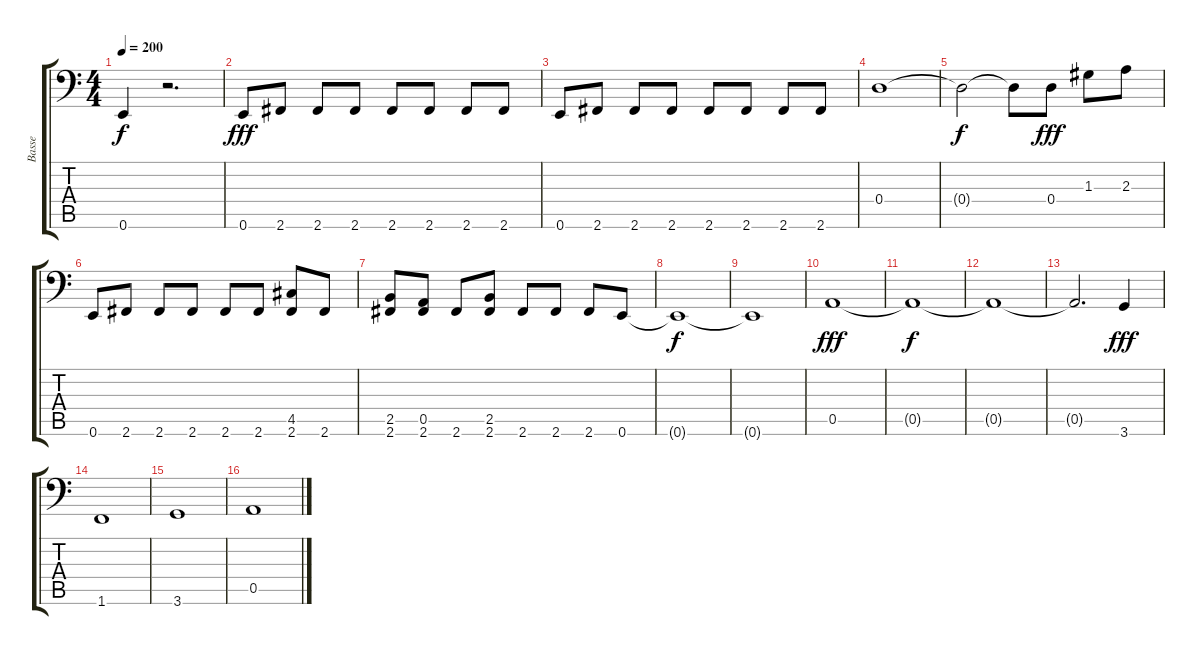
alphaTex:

\track ("Basse" "Basse") {instrument electricbassfinger}
\staff {score tabs}
\tuning (E3 B2 G2 D2 A1 E1) {hide}
\ts (4 4)
\tempo 200
\clef f4
\ks c
0.6{t}.4{dy f} r.2{d} |
0.6.8{dy fff} 2.6.8 2.6.8 2.6.8 2.6.8 2.6.8 2.6.8 2.6.8 |
0.6.8 2.6.8 2.6.8 2.6.8 2.6.8 2.6.8 2.6.8 2.6.8 |
0.4.1 |
0.4{t}.2{dy f} 0.4{t}.8 0.4.8{dy fff} 1.3.8 2.3.8 |
0.6.8 2.6.8 2.6.8 2.6.8 2.6.8 2.6.8 (4.5 2.6).8 2.6.8 |
(2.5 2.6).8 (0.5 2.6).8 2.6.8 (2.5 2.6).8 2.6.8 2.6.8 2.6.8 0.6.8 |
0.6{t}.1{dy f} |
0.6{t}.1 |
0.5.1{dy fff} |
0.5{t}.1{dy f} |
0.5{t}.1 |
0.5{t}.2{d} 3.6.4{dy fff} |
1.6.1 |
3.6.1 |
0.5.1
